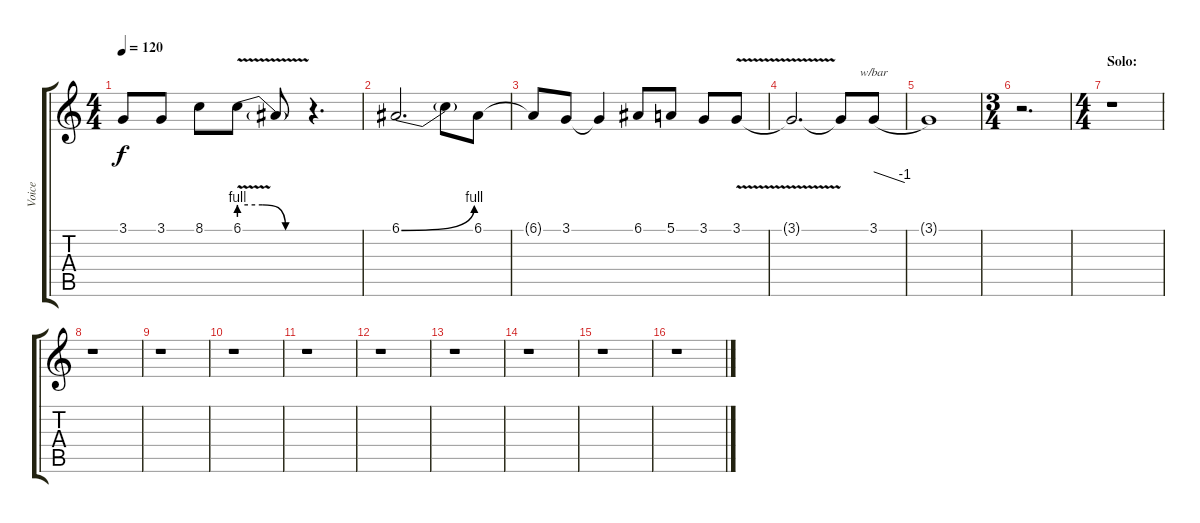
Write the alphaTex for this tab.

\track ("Voice" "Voice") {instrument oboe}
\staff {score tabs}
\tuning (E4 B3 G3 D3 A2 E2) {hide}
\ts (4 4)
\tempo 120
\clef g2
\ks c
3.1.8{dy f} 3.1.8 8.1.8 6.1{be (custom 0 4 20 4 40 0 60 0) v}.8 6.1{t}.8 r.4{d} |
6.1{be (bend 0 0 60 4)}.2{d} 6.1{t}.8 6.1.8 |
6.1{t}.8 3.1.8 3.1{t}.4 6.1.8 5.1.8 3.1.8 3.1{v}.8 |
3.1{t}.2{d} 3.1{t}.8 3.1.8{tbe (dive default 0 0 60 -4)} |
3.1{t}.1 |
\ts (3 4)
r.2{d} |
\ts (4 4)
\section ("" "Solo:")
r.1 |
r.1 |
r.1 |
r.1 |
r.1 |
r.1 |
r.1 |
r.1 |
r.1 |
r.1
